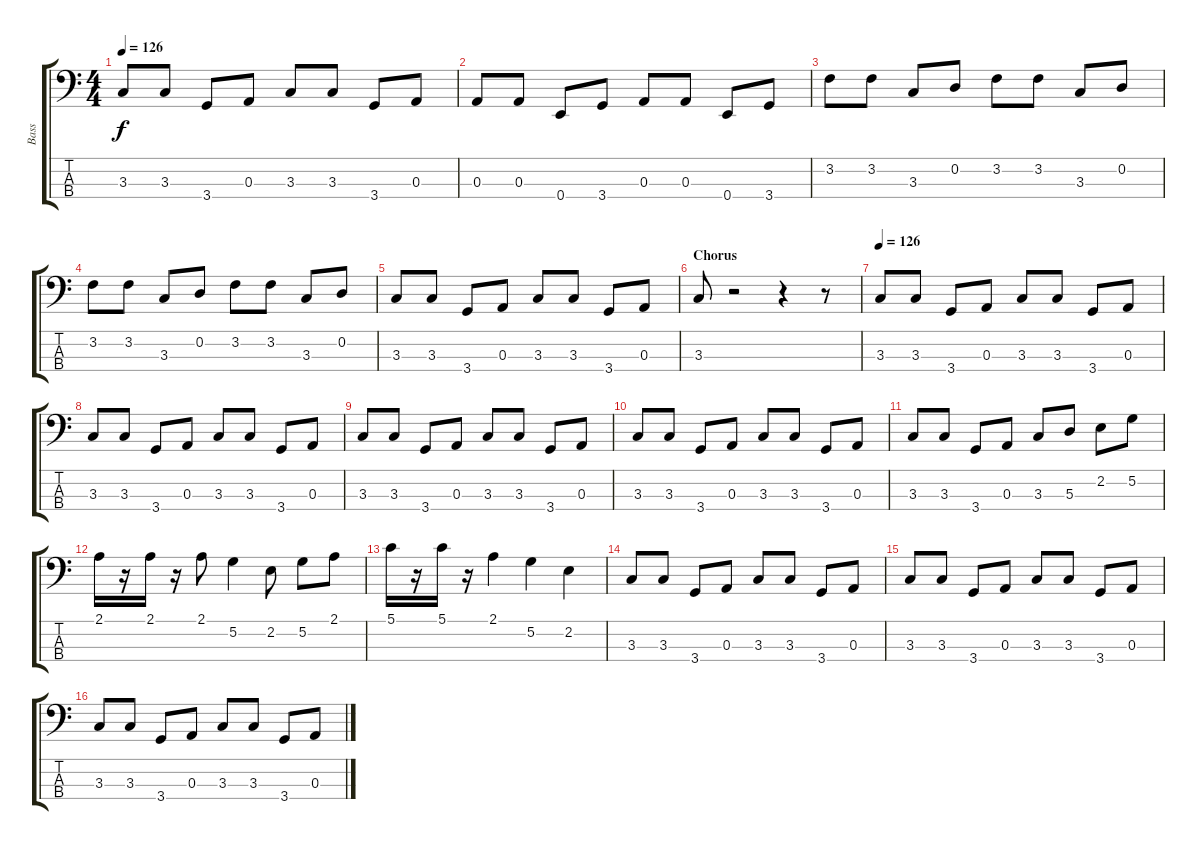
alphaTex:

\track ("Bass" "Bass") {instrument electricbassfinger}
\staff {score tabs}
\tuning (G2 D2 A1 E1) {hide}
\ts (4 4)
\tempo 126
\clef f4
\ks c
3.3.8{dy f} 3.3.8 3.4.8 0.3.8 3.3.8 3.3.8 3.4.8 0.3.8 |
0.3.8 0.3.8 0.4.8 3.4.8 0.3.8 0.3.8 0.4.8 3.4.8 |
3.2.8 3.2.8 3.3.8 0.2.8 3.2.8 3.2.8 3.3.8 0.2.8 |
3.2.8 3.2.8 3.3.8 0.2.8 3.2.8 3.2.8 3.3.8 0.2.8 |
3.3.8 3.3.8 3.4.8 0.3.8 3.3.8 3.3.8 3.4.8 0.3.8 |
\section ("" "Chorus")
3.3.8 r.2 r.4 r.8 |
\tempo 126
3.3.8 3.3.8 3.4.8 0.3.8 3.3.8 3.3.8 3.4.8 0.3.8 |
3.3.8 3.3.8 3.4.8 0.3.8 3.3.8 3.3.8 3.4.8 0.3.8 |
3.3.8 3.3.8 3.4.8 0.3.8 3.3.8 3.3.8 3.4.8 0.3.8 |
3.3.8 3.3.8 3.4.8 0.3.8 3.3.8 3.3.8 3.4.8 0.3.8 |
3.3.8 3.3.8 3.4.8 0.3.8 3.3.8 5.3.8 2.2.8 5.2.8 |
2.1.16 r.16 2.1.16 r.16 2.1.8 5.2.4 2.2.8 5.2.8 2.1.8 |
5.1.16 r.16 5.1.16 r.16 2.1.4 5.2.4 2.2.4 |
\section ("" "")
3.3.8 3.3.8 3.4.8 0.3.8 3.3.8 3.3.8 3.4.8 0.3.8 |
3.3.8 3.3.8 3.4.8 0.3.8 3.3.8 3.3.8 3.4.8 0.3.8 |
3.3.8 3.3.8 3.4.8 0.3.8 3.3.8 3.3.8 3.4.8 0.3.8
